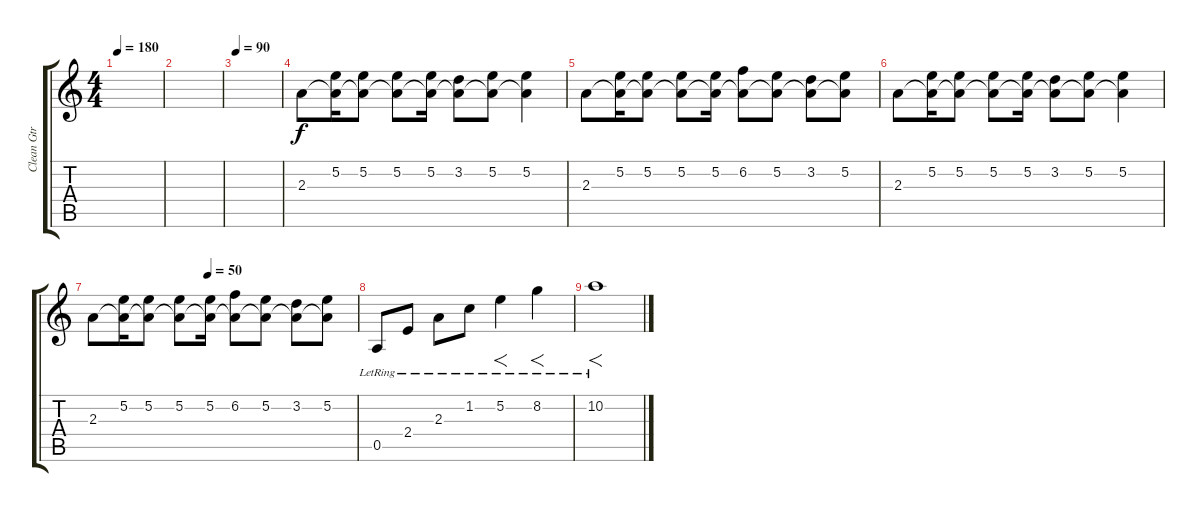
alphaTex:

\track ("Clean Gtr 1" "Clean Gtr ") {instrument electricguitarclean}
\staff {score tabs}
\tuning (E4 B3 G3 D3 A2 E2) {hide}
\ts (4 4)
\tempo 180
\clef g2
\ks aminor
|
|
\tempo 90
|
2.3.8{dy f volume 16} (5.2 2.3{t}).16 (5.2 2.3{t}).8 (5.2 2.3{t}).8 (5.2 2.3{t}).16 (3.2 2.3{t}).8 (5.2 2.3{t}).8 (5.2 2.3{t}).4 |
2.3.8 (5.2 2.3{t}).16 (5.2 2.3{t}).8 (5.2 2.3{t}).8 (5.2 2.3{t}).16 (6.2 2.3{t}).8 (5.2 2.3{t}).8 (3.2 2.3{t}).8 (5.2 2.3{t}).8 |
2.3.8 (5.2 2.3{t}).16 (5.2 2.3{t}).8 (5.2 2.3{t}).8 (5.2 2.3{t}).16 (3.2 2.3{t}).8 (5.2 2.3{t}).8 (5.2 2.3{t}).4 |
\tempo (50 0.4375)
2.3.8 (5.2 2.3{t}).16 (5.2 2.3{t}).8 (5.2 2.3{t}).8 (5.2 2.3{t}).16 (6.2 2.3{t}).8 (5.2 2.3{t}).8 (3.2 2.3{t}).8 (5.2 2.3{t}).8 |
0.5{lr}.8 2.4{lr}.8 2.3{lr}.8 1.2{lr}.8 5.2{lr}.4{f} 8.2{lr}.4{f} |
10.2{lr}.1{f}
